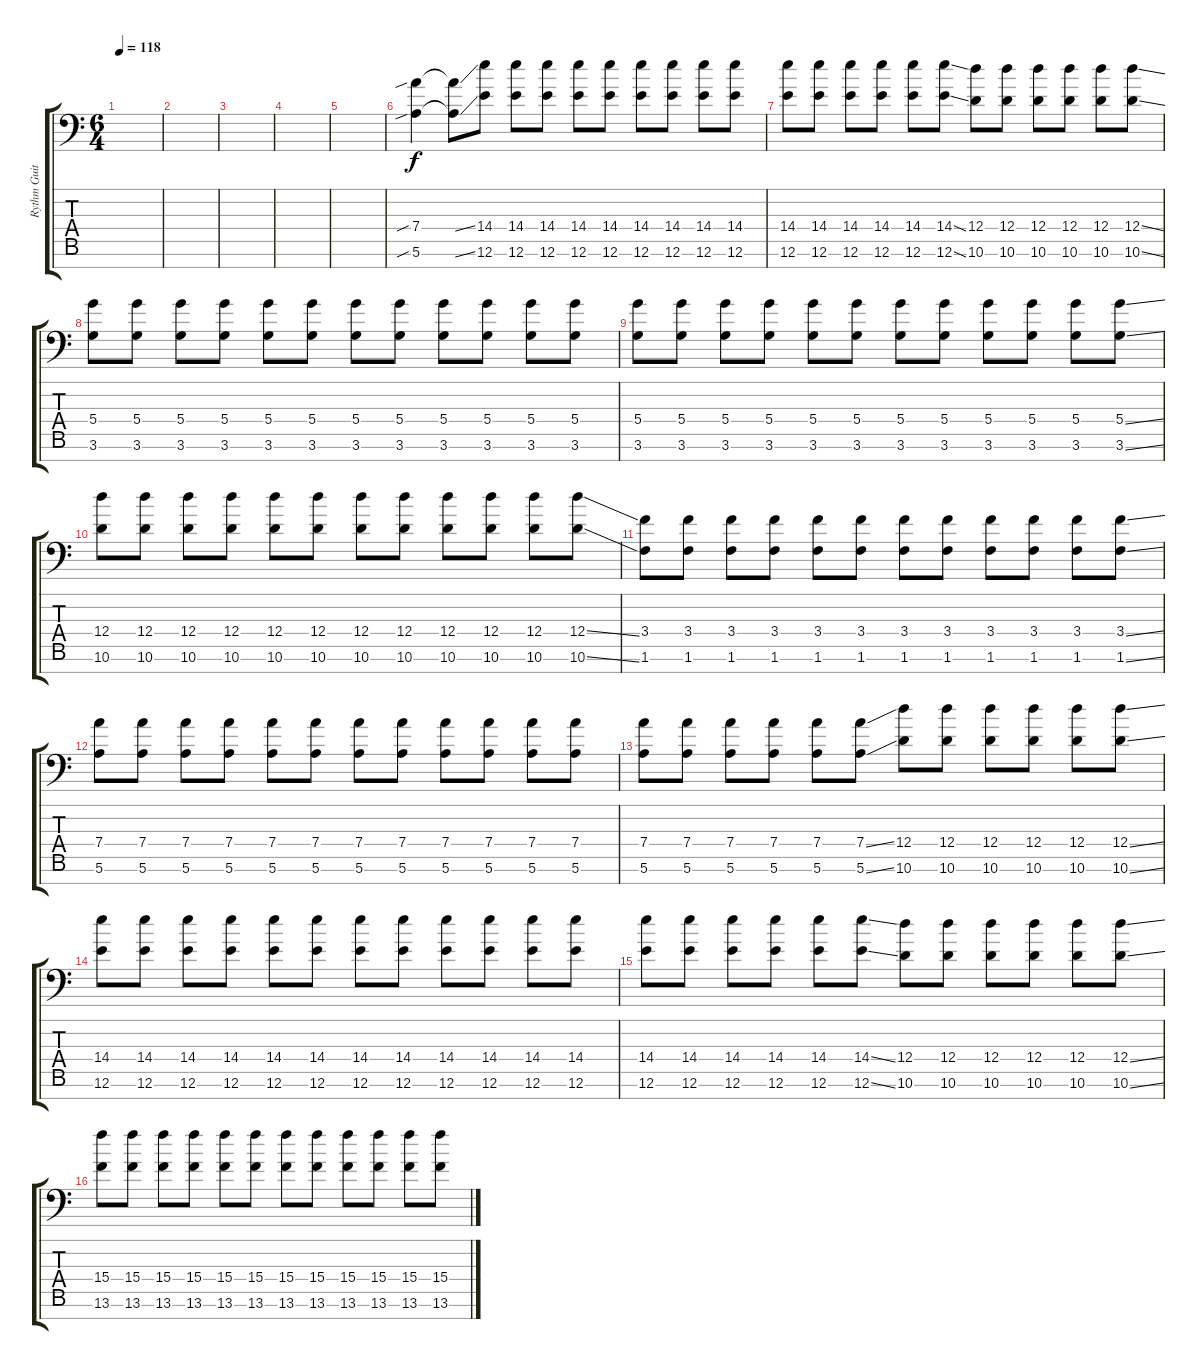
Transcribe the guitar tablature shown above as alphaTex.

\track ("Rythm Guitar #2" "Rythm Guit") {instrument distortionguitar}
\staff {score tabs}
\tuning (D4 A3 E3 D3 A2 E2 A1) {hide}
\ts (6 4)
\tempo 118
\clef f4
\ks c
|
|
|
|
|
\section ("" "")
(7.4{sib} 5.6{sib}).4 (7.4{ss t} 5.6{ss t}).8 (14.4 12.6).8 (14.4 12.6).8 (14.4 12.6).8 (14.4 12.6).8 (14.4 12.6).8 (14.4 12.6).8 (14.4 12.6).8 (14.4 12.6).8 (14.4 12.6).8 |
(14.4 12.6).8 (14.4 12.6).8 (14.4 12.6).8 (14.4 12.6).8 (14.4 12.6).8 (14.4{ss} 12.6{ss}).8 (12.4 10.6).8 (12.4 10.6).8 (12.4 10.6).8 (12.4 10.6).8 (12.4 10.6).8 (12.4{ss} 10.6{ss}).8 |
(5.4 3.6).8 (5.4 3.6).8 (5.4 3.6).8 (5.4 3.6).8 (5.4 3.6).8 (5.4 3.6).8 (5.4 3.6).8 (5.4 3.6).8 (5.4 3.6).8 (5.4 3.6).8 (5.4 3.6).8 (5.4 3.6).8 |
(5.4 3.6).8 (5.4 3.6).8 (5.4 3.6).8 (5.4 3.6).8 (5.4 3.6).8 (5.4 3.6).8 (5.4 3.6).8 (5.4 3.6).8 (5.4 3.6).8 (5.4 3.6).8 (5.4 3.6).8 (5.4{ss} 3.6{ss}).8 |
(12.4 10.6).8 (12.4 10.6).8 (12.4 10.6).8 (12.4 10.6).8 (12.4 10.6).8 (12.4 10.6).8 (12.4 10.6).8 (12.4 10.6).8 (12.4 10.6).8 (12.4 10.6).8 (12.4 10.6).8 (12.4{ss} 10.6{ss}).8 |
(3.4 1.6).8 (3.4 1.6).8 (3.4 1.6).8 (3.4 1.6).8 (3.4 1.6).8 (3.4 1.6).8 (3.4 1.6).8 (3.4 1.6).8 (3.4 1.6).8 (3.4 1.6).8 (3.4 1.6).8 (3.4{ss} 1.6{ss}).8 |
(7.4 5.6).8 (7.4 5.6).8 (7.4 5.6).8 (7.4 5.6).8 (7.4 5.6).8 (7.4 5.6).8 (7.4 5.6).8 (7.4 5.6).8 (7.4 5.6).8 (7.4 5.6).8 (7.4 5.6).8 (7.4 5.6).8 |
(7.4 5.6).8 (7.4 5.6).8 (7.4 5.6).8 (7.4 5.6).8 (7.4 5.6).8 (7.4{ss} 5.6{ss}).8 (12.4 10.6).8 (12.4 10.6).8 (12.4 10.6).8 (12.4 10.6).8 (12.4 10.6).8 (12.4{ss} 10.6{ss}).8 |
(14.4 12.6).8 (14.4 12.6).8 (14.4 12.6).8 (14.4 12.6).8 (14.4 12.6).8 (14.4 12.6).8 (14.4 12.6).8 (14.4 12.6).8 (14.4 12.6).8 (14.4 12.6).8 (14.4 12.6).8 (14.4 12.6).8 |
(14.4 12.6).8 (14.4 12.6).8 (14.4 12.6).8 (14.4 12.6).8 (14.4 12.6).8 (14.4{ss} 12.6{ss}).8 (12.4 10.6).8 (12.4 10.6).8 (12.4 10.6).8 (12.4 10.6).8 (12.4 10.6).8 (12.4{ss} 10.6{ss}).8 |
(15.4 13.6).8 (15.4 13.6).8 (15.4 13.6).8 (15.4 13.6).8 (15.4 13.6).8 (15.4 13.6).8 (15.4 13.6).8 (15.4 13.6).8 (15.4 13.6).8 (15.4 13.6).8 (15.4 13.6).8 (15.4{ss} 13.6{ss}).8
